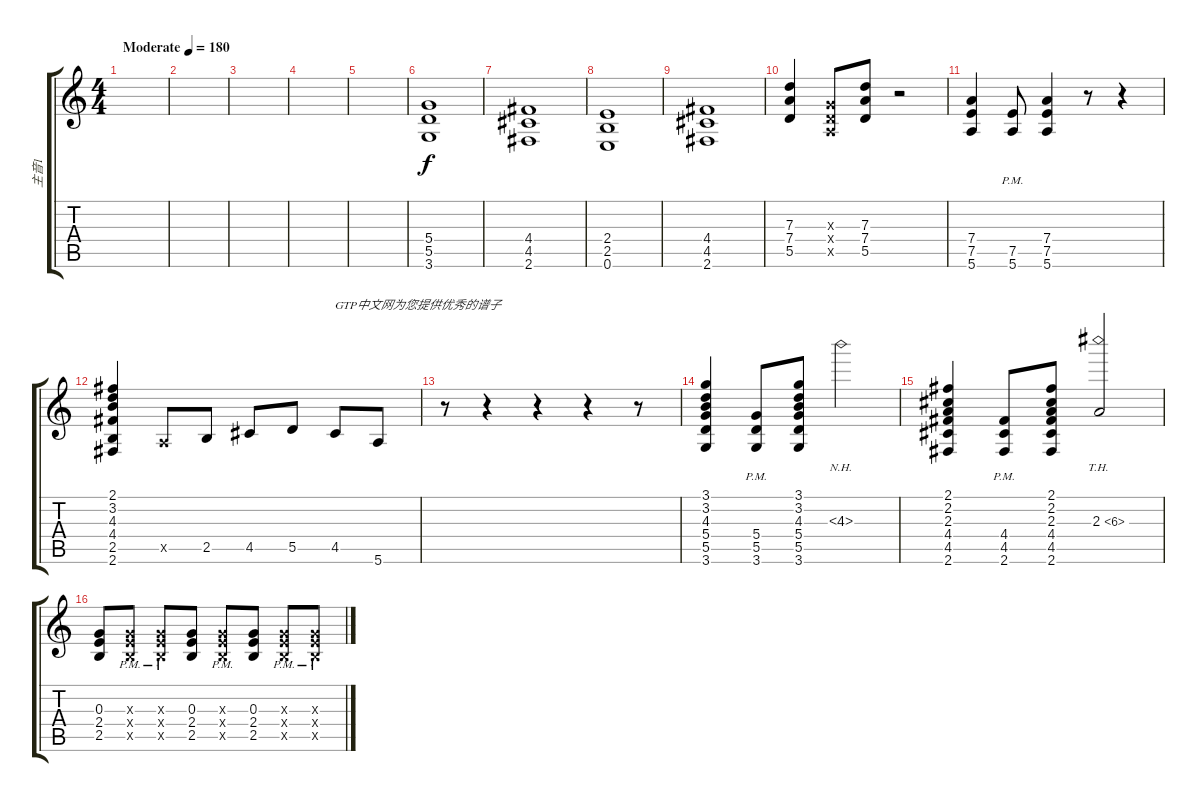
\track ("主音1" "主音1") {instrument distortionguitar}
\staff {score tabs}
\tuning (E4 B3 G3 D3 A2 E2) {hide}
\ts (4 4)
\tempo (180 "Moderate")
\clef g2
\ks c
|
|
|
|
|
(5.4 5.5 3.6).1 |
(4.4 4.5 2.6).1 |
(2.4 2.5 0.6).1 |
(4.4 4.5 2.6).1 |
(7.3 7.4 5.5).4 (0.3{x} 0.4{x} 0.5{x}).8 (7.3 7.4 5.5).8 r.2 |
(7.4 7.5 5.6).4 (7.5{pm} 5.6{pm}).8 (7.4 7.5 5.6).4 r.8 r.4 |
(2.1 3.2 4.3 4.4 2.5 2.6).4 0.5{x}.8 2.5.8 4.5.8 5.5.8 4.5.8{txt "GTP中文网为您提供优秀的谱子"} 5.6.8 |
r.8 r.4 r.4 r.4 r.8 |
(3.1 3.2 4.3 5.4 5.5 3.6).4 (5.4{pm} 5.5{pm} 3.6{pm}).8 (3.1 3.2 4.3 5.4 5.5 3.6).8 4.3{nh}.2 |
(2.1 2.2 2.3 4.4 4.5 2.6).4 (4.4{pm} 4.5{pm} 2.6{pm}).8 (2.1 2.2 2.3 4.4 4.5 2.6).8 2.3{th 4}.2 |
(0.3 2.4 2.5).8 (0.3{x} 2.4{x} 2.5{pm x}).8 (0.3{x} 2.4{x} 2.5{pm x}).8 (0.3 2.4 2.5).8 (0.3{x} 2.4{x} 2.5{pm x}).8 (0.3 2.4 2.5).8 (0.3{x} 2.4{x} 2.5{pm x}).8 (0.3{x} 2.4{x} 2.5{pm x}).8
